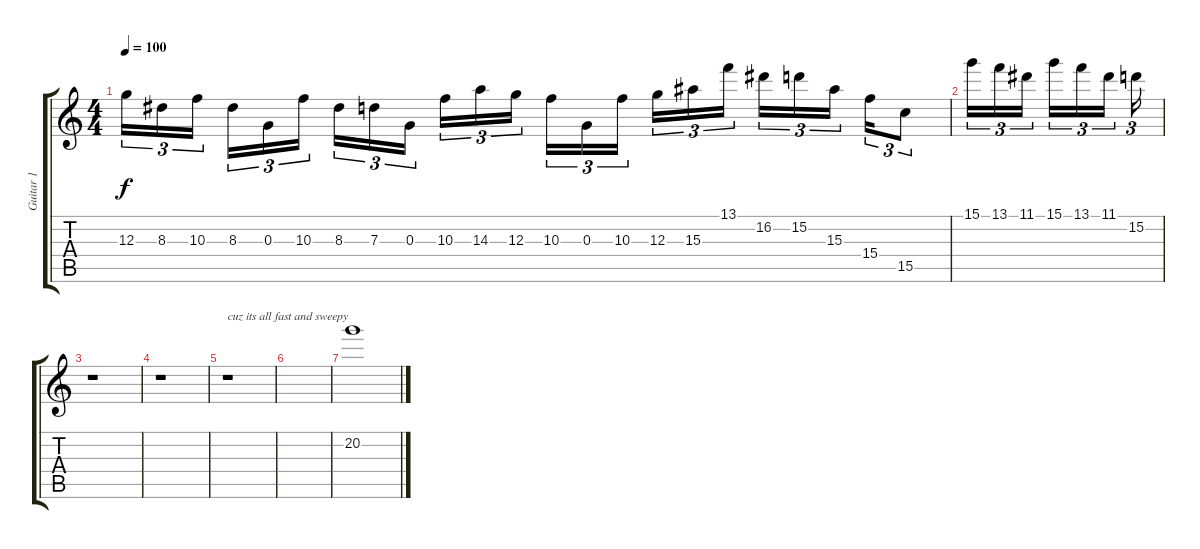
\track ("Guitar 1" "Guitar 1") {instrument distortionguitar}
\staff {score tabs}
\tuning (E4 B3 G3 D3 A2 D2) {hide}
\ts (4 4)
\tempo 100
\clef g2
\ks c
12.3.16{tu (3 2) dy f} 8.3.16{tu (3 2)} 10.3.16{tu (3 2)} 8.3.16{tu (3 2)} 0.3.16{tu (3 2)} 10.3.16{tu (3 2)} 8.3.16{tu (3 2)} 7.3.16{tu (3 2)} 0.3.16{tu (3 2)} 10.3.16{tu (3 2)} 14.3.16{tu (3 2)} 12.3.16{tu (3 2)} 10.3.16{tu (3 2)} 0.3.16{tu (3 2)} 10.3.16{tu (3 2)} 12.3.16{tu (3 2)} 15.3.16{tu (3 2)} 13.1.16{tu (3 2)} 16.2.16{tu (3 2)} 15.2.16{tu (3 2)} 15.3.16{tu (3 2)} 15.4.16{tu (3 2)} 15.5.8{tu (3 2)} |
15.1.16{tu (3 2)} 13.1.16{tu (3 2)} 11.1.16{tu (3 2)} 15.1.16{tu (3 2)} 13.1.16{tu (3 2)} 11.1.16{tu (3 2)} 15.2.16{tu (3 2)} |
r.1 |
r.1 |
r.1{txt "cuz its all fast and sweepy"} |
|
20.2.1
